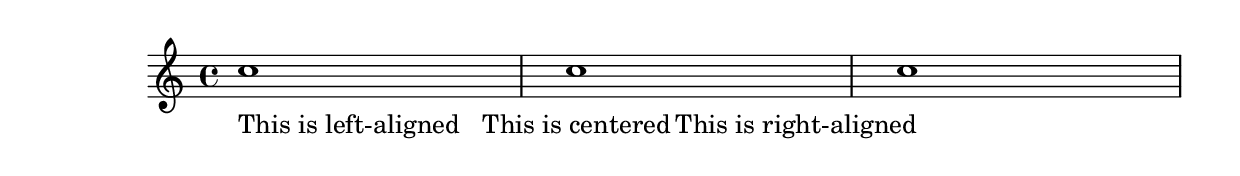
%% DO NOT EDIT this file manually; it is automatically
%% generated from LSR http://lsr.dsi.unimi.it
%% Make any changes in LSR itself, or in Documentation/snippets/new/ ,
%% and then run scripts/auxiliar/makelsr.py
%%
%% This file is in the public domain.
\version "2.14.0"

\header {
  lsrtags = "text, vocal-music"

%% Translation of GIT committish: 2d548a99cb9dba80f2ff035582009477cd37eceb
  texidoces = "
La alineación horizontal de la letra se puede ajustar sobreescribiendo
la propiedad @code{self-alignment-X} del objeto @code{LyricText}.
@w{@code{#-1}} es izquierda, @code{0} es centrado y @code{1} es derecha;
sin embargo, puede usar también @code{LEFT}, @code{CENTER} y
@code{RIGHT}.

"
  doctitlees = "Alineación de la letra"

%% Translation of GIT committish: 27b1197f3bae8512c14d946752cd3e40e7c76016

  texidocde = "
Die horizontale Ausrichtung von Gesangstext kann eingestellt werden, indem
man die @code{self-alignment-X}-Eigenschaft des @code{LyricText}-Objekts
verändert.  @code{#-1} bedeutet links, @code{#0} bedeutet mittig und @code{#1}
bedeutet rechts, man kann aber genauso gut auch @code{#LEFT}, @code{#CENTER}
und @code{#RIGHT} benutzen.

"
  doctitlede = "Ausrichtung von Gesangstext"


%% Translation of GIT committish: c1d5bb448321d688185e0c6b798575d4c325ae80
  texidocfr = "
L'alignement horizontal des paroles peut se gérer à l'aide de la
propriété @code{self-alignment-X} de l'objet @code{LyricText}.
Les valeurs @code{#-1} ou @code{#LEFT} produiront un alignement par la
gauche, les valeurs @code{#0} ou @code{#CENTER} un alignement centré, et
les valeurs @code{#1} ou @code{#RIGHT} un alignement par la droite.

"
  doctitlefr = "Alignement des syllabes"


  texidoc = "
Horizontal alignment for lyrics cam be set by overriding the
@code{self-alignment-X} property of the @code{LyricText} object.
@w{@code{-1}} is left, @code{0} is center and @code{1} is right;
however, you can use @code{LEFT}, @code{CENTER} and @code{RIGHT} as
well.

"
  doctitle = "Lyrics alignment"
} % begin verbatim

\layout { ragged-right = ##f }
\relative c'' {
  c1
  c1
  c1
}
\addlyrics {
  \once \override LyricText #'self-alignment-X = #LEFT
  "This is left-aligned"
  \once \override LyricText #'self-alignment-X = #CENTER
  "This is centered"
  \once \override LyricText #'self-alignment-X = #1
  "This is right-aligned"
}

